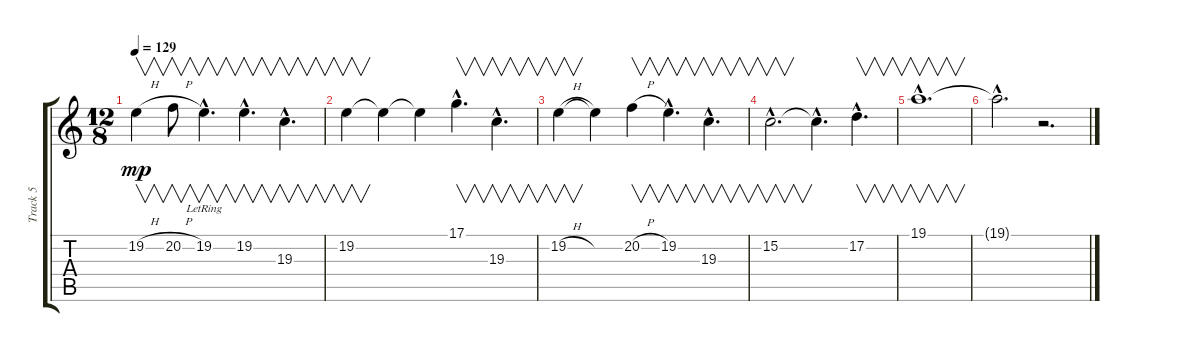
\track ("Track 5" "Track 5") {instrument flute}
\staff {score tabs}
\tuning (D4 A3 F3 C3 G2 C2) {hide}
\ts (12 8)
\tempo 129
\clef g2
\ks c
19.2{h}.4{v dy mp} 20.2{h}.8{v} 19.2{hac lr}.4{v d} 19.2{hac}.4{v d} 19.3{hac}.4{v d} |
19.2.4{v} 19.2{t}.4 19.2{t}.4 17.1{hac}.4{v d} 19.3{hac}.4{v d} |
19.2{h}.4{v} 19.2{t}.4 20.2{h}.4{v} 19.2{hac}.4{v d} 19.3{hac}.4{v d} |
15.2{hac}.2{v d} 15.2{hac t}.4{d} 17.2{hac}.4{v d} |
19.1{hac}.1{v d} |
19.1{hac t}.2{d volume 2} r.2{d}
